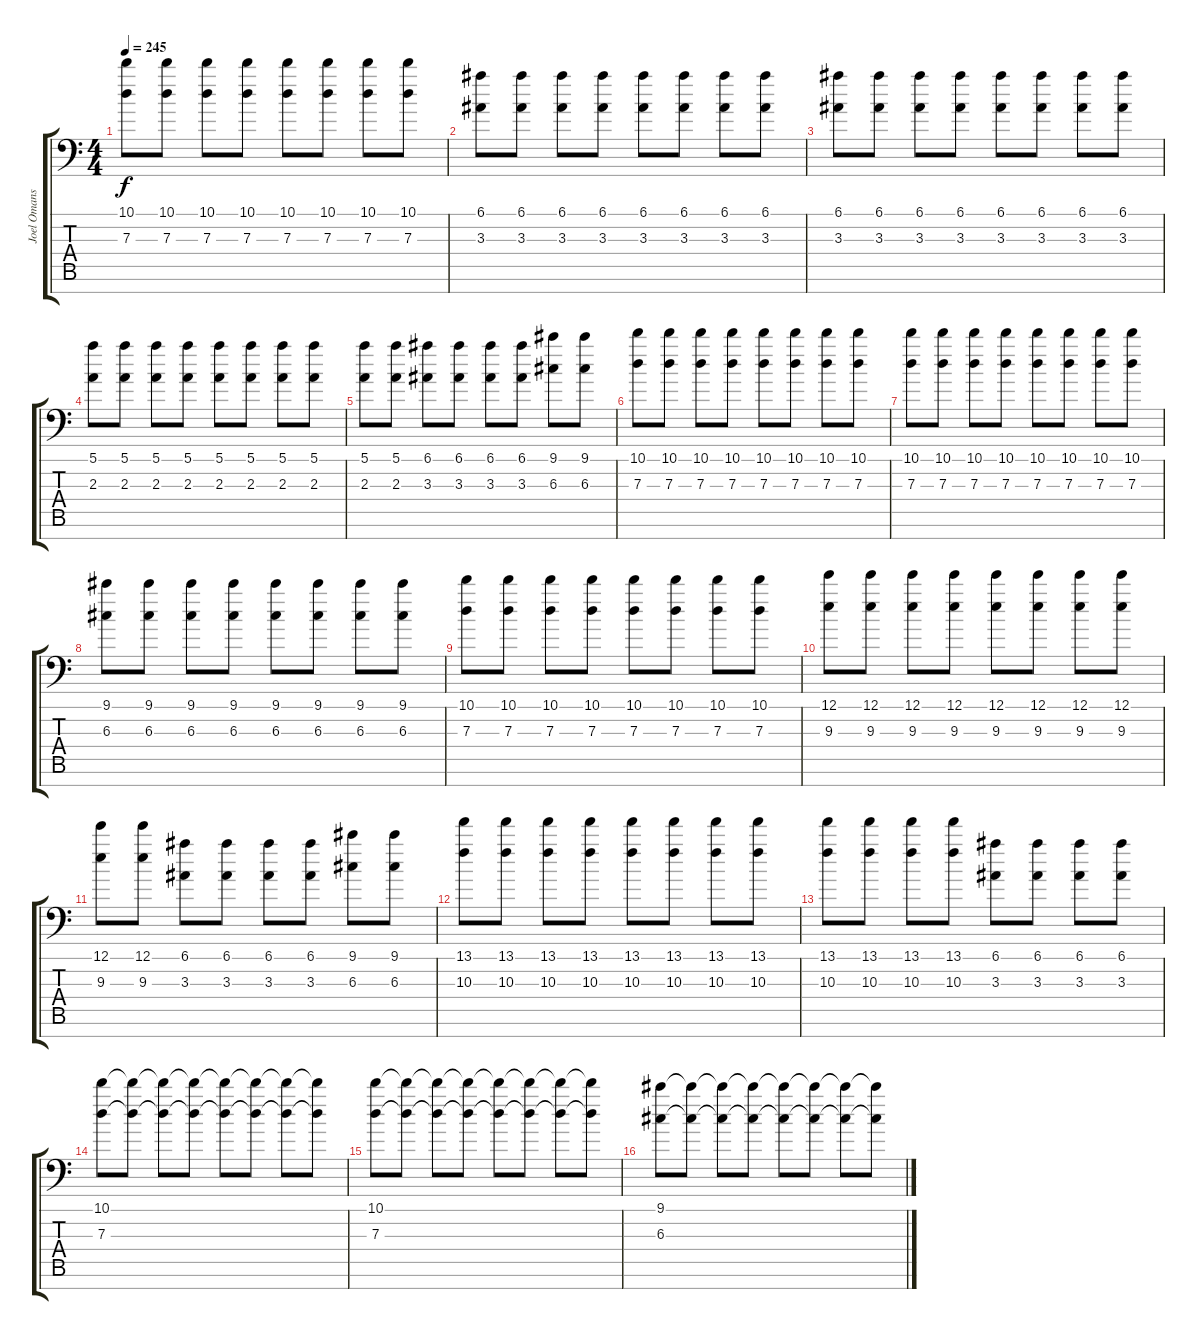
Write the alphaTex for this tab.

\track ("Joel Omans" "Joel Omans") {instrument distortionguitar}
\staff {score tabs}
\tuning (E4 B3 G3 D3 A2 E2 A1) {hide}
\ts (4 4)
\tempo 245
\clef f4
\ks c
(10.1 7.3).8{dy f} (10.1 7.3).8 (10.1 7.3).8 (10.1 7.3).8 (10.1 7.3).8 (10.1 7.3).8 (10.1 7.3).8 (10.1 7.3).8 |
(6.1 3.3).8 (6.1 3.3).8 (6.1 3.3).8 (6.1 3.3).8 (6.1 3.3).8 (6.1 3.3).8 (6.1 3.3).8 (6.1 3.3).8 |
(6.1 3.3).8 (6.1 3.3).8 (6.1 3.3).8 (6.1 3.3).8 (6.1 3.3).8 (6.1 3.3).8 (6.1 3.3).8 (6.1 3.3).8 |
(5.1 2.3).8 (5.1 2.3).8 (5.1 2.3).8 (5.1 2.3).8 (5.1 2.3).8 (5.1 2.3).8 (5.1 2.3).8 (5.1 2.3).8 |
(5.1 2.3).8 (5.1 2.3).8 (6.1 3.3).8 (6.1 3.3).8 (6.1 3.3).8 (6.1 3.3).8 (9.1 6.3).8 (9.1 6.3).8 |
(10.1 7.3).8 (10.1 7.3).8 (10.1 7.3).8 (10.1 7.3).8 (10.1 7.3).8 (10.1 7.3).8 (10.1 7.3).8 (10.1 7.3).8 |
(10.1 7.3).8 (10.1 7.3).8 (10.1 7.3).8 (10.1 7.3).8 (10.1 7.3).8 (10.1 7.3).8 (10.1 7.3).8 (10.1 7.3).8 |
(9.1 6.3).8 (9.1 6.3).8 (9.1 6.3).8 (9.1 6.3).8 (9.1 6.3).8 (9.1 6.3).8 (9.1 6.3).8 (9.1 6.3).8 |
(10.1 7.3).8 (10.1 7.3).8 (10.1 7.3).8 (10.1 7.3).8 (10.1 7.3).8 (10.1 7.3).8 (10.1 7.3).8 (10.1 7.3).8 |
(12.1 9.3).8 (12.1 9.3).8 (12.1 9.3).8 (12.1 9.3).8 (12.1 9.3).8 (12.1 9.3).8 (12.1 9.3).8 (12.1 9.3).8 |
(12.1 9.3).8 (12.1 9.3).8 (6.1 3.3).8 (6.1 3.3).8 (6.1 3.3).8 (6.1 3.3).8 (9.1 6.3).8 (9.1 6.3).8 |
(13.1 10.3).8 (13.1 10.3).8 (13.1 10.3).8 (13.1 10.3).8 (13.1 10.3).8 (13.1 10.3).8 (13.1 10.3).8 (13.1 10.3).8 |
(13.1 10.3).8 (13.1 10.3).8 (13.1 10.3).8 (13.1 10.3).8 (6.1 3.3).8 (6.1 3.3).8 (6.1 3.3).8 (6.1 3.3).8 |
(10.1 7.3).8{balance 16} (10.1{t} 7.3{t}).8 (10.1{t} 7.3{t}).8 (10.1{t} 7.3{t}).8 (10.1{t} 7.3{t}).8 (10.1{t} 7.3{t}).8 (10.1{t} 7.3{t}).8 (10.1{t} 7.3{t}).8 |
(10.1 7.3).8 (10.1{t} 7.3{t}).8 (10.1{t} 7.3{t}).8 (10.1{t} 7.3{t}).8 (10.1{t} 7.3{t}).8 (10.1{t} 7.3{t}).8 (10.1{t} 7.3{t}).8 (10.1{t} 7.3{t}).8 |
(9.1 6.3).8 (9.1{t} 6.3{t}).8 (9.1{t} 6.3{t}).8 (9.1{t} 6.3{t}).8 (9.1{t} 6.3{t}).8 (9.1{t} 6.3{t}).8 (9.1{t} 6.3{t}).8 (9.1{t} 6.3{t}).8
